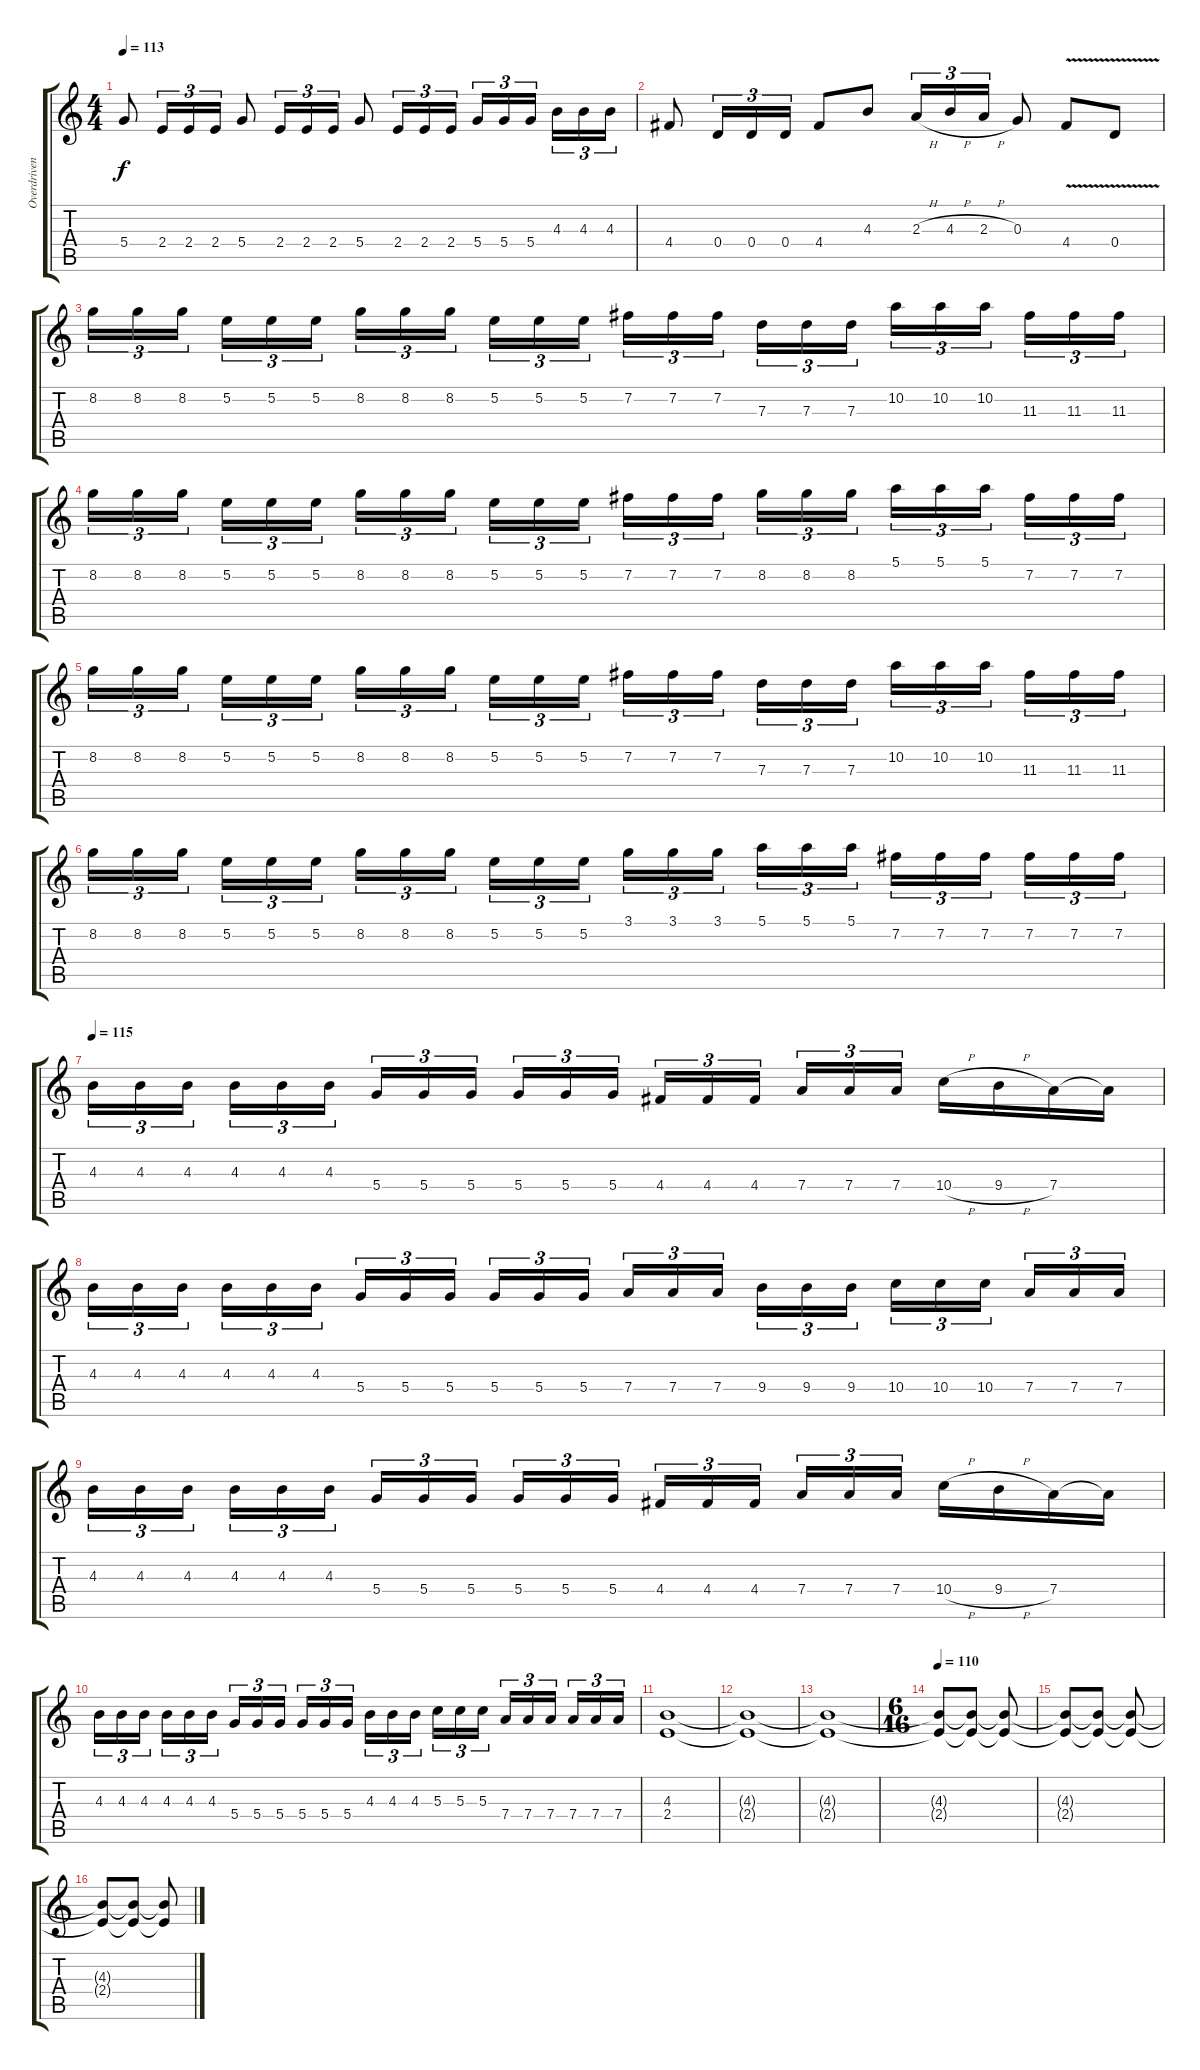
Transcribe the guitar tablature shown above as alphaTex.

\track ("Overdriven Guitar 2" "Overdriven") {instrument overdrivenguitar}
\staff {score tabs}
\tuning (E4 B3 G3 D3 A2 E2) {hide}
\ts (4 4)
\tempo 113
\clef g2
\ks c
5.4.8{dy f} 2.4.16{tu (3 2)} 2.4.16{tu (3 2)} 2.4.16{tu (3 2)} 5.4.8 2.4.16{tu (3 2)} 2.4.16{tu (3 2)} 2.4.16{tu (3 2)} 5.4.8 2.4.16{tu (3 2)} 2.4.16{tu (3 2)} 2.4.16{tu (3 2)} 5.4.16{tu (3 2)} 5.4.16{tu (3 2)} 5.4.16{tu (3 2)} 4.3.16{tu (3 2)} 4.3.16{tu (3 2)} 4.3.16{tu (3 2)} |
4.4.8 0.4.16{tu (3 2)} 0.4.16{tu (3 2)} 0.4.16{tu (3 2)} 4.4.8 4.3.8 2.3{h}.16{tu (3 2)} 4.3{h}.16{tu (3 2)} 2.3{h}.16{tu (3 2)} 0.3.8 4.4{v}.8 0.4{v}.8 |
8.2.16{tu (3 2)} 8.2.16{tu (3 2)} 8.2.16{tu (3 2)} 5.2.16{tu (3 2)} 5.2.16{tu (3 2)} 5.2.16{tu (3 2)} 8.2.16{tu (3 2)} 8.2.16{tu (3 2)} 8.2.16{tu (3 2)} 5.2.16{tu (3 2)} 5.2.16{tu (3 2)} 5.2.16{tu (3 2)} 7.2.16{tu (3 2)} 7.2.16{tu (3 2)} 7.2.16{tu (3 2)} 7.3.16{tu (3 2)} 7.3.16{tu (3 2)} 7.3.16{tu (3 2)} 10.2.16{tu (3 2)} 10.2.16{tu (3 2)} 10.2.16{tu (3 2)} 11.3.16{tu (3 2)} 11.3.16{tu (3 2)} 11.3.16{tu (3 2)} |
8.2.16{tu (3 2)} 8.2.16{tu (3 2)} 8.2.16{tu (3 2)} 5.2.16{tu (3 2)} 5.2.16{tu (3 2)} 5.2.16{tu (3 2)} 8.2.16{tu (3 2)} 8.2.16{tu (3 2)} 8.2.16{tu (3 2)} 5.2.16{tu (3 2)} 5.2.16{tu (3 2)} 5.2.16{tu (3 2)} 7.2.16{tu (3 2)} 7.2.16{tu (3 2)} 7.2.16{tu (3 2)} 8.2.16{tu (3 2)} 8.2.16{tu (3 2)} 8.2.16{tu (3 2)} 5.1.16{tu (3 2)} 5.1.16{tu (3 2)} 5.1.16{tu (3 2)} 7.2.16{tu (3 2)} 7.2.16{tu (3 2)} 7.2.16{tu (3 2)} |
8.2.16{tu (3 2)} 8.2.16{tu (3 2)} 8.2.16{tu (3 2)} 5.2.16{tu (3 2)} 5.2.16{tu (3 2)} 5.2.16{tu (3 2)} 8.2.16{tu (3 2)} 8.2.16{tu (3 2)} 8.2.16{tu (3 2)} 5.2.16{tu (3 2)} 5.2.16{tu (3 2)} 5.2.16{tu (3 2)} 7.2.16{tu (3 2)} 7.2.16{tu (3 2)} 7.2.16{tu (3 2)} 7.3.16{tu (3 2)} 7.3.16{tu (3 2)} 7.3.16{tu (3 2)} 10.2.16{tu (3 2)} 10.2.16{tu (3 2)} 10.2.16{tu (3 2)} 11.3.16{tu (3 2)} 11.3.16{tu (3 2)} 11.3.16{tu (3 2)} |
8.2.16{tu (3 2)} 8.2.16{tu (3 2)} 8.2.16{tu (3 2)} 5.2.16{tu (3 2)} 5.2.16{tu (3 2)} 5.2.16{tu (3 2)} 8.2.16{tu (3 2)} 8.2.16{tu (3 2)} 8.2.16{tu (3 2)} 5.2.16{tu (3 2)} 5.2.16{tu (3 2)} 5.2.16{tu (3 2)} 3.1.16{tu (3 2)} 3.1.16{tu (3 2)} 3.1.16{tu (3 2)} 5.1.16{tu (3 2)} 5.1.16{tu (3 2)} 5.1.16{tu (3 2)} 7.2.16{tu (3 2)} 7.2.16{tu (3 2)} 7.2.16{tu (3 2)} 7.2.16{tu (3 2)} 7.2.16{tu (3 2)} 7.2.16{tu (3 2)} |
\tempo 115
4.3.16{tu (3 2)} 4.3.16{tu (3 2)} 4.3.16{tu (3 2)} 4.3.16{tu (3 2)} 4.3.16{tu (3 2)} 4.3.16{tu (3 2)} 5.4.16{tu (3 2)} 5.4.16{tu (3 2)} 5.4.16{tu (3 2)} 5.4.16{tu (3 2)} 5.4.16{tu (3 2)} 5.4.16{tu (3 2)} 4.4.16{tu (3 2)} 4.4.16{tu (3 2)} 4.4.16{tu (3 2)} 7.4.16{tu (3 2)} 7.4.16{tu (3 2)} 7.4.16{tu (3 2)} 10.4{h}.16 9.4{h}.16 7.4.16 7.4{t}.16 |
4.3.16{tu (3 2)} 4.3.16{tu (3 2)} 4.3.16{tu (3 2)} 4.3.16{tu (3 2)} 4.3.16{tu (3 2)} 4.3.16{tu (3 2)} 5.4.16{tu (3 2)} 5.4.16{tu (3 2)} 5.4.16{tu (3 2)} 5.4.16{tu (3 2)} 5.4.16{tu (3 2)} 5.4.16{tu (3 2)} 7.4.16{tu (3 2)} 7.4.16{tu (3 2)} 7.4.16{tu (3 2)} 9.4.16{tu (3 2)} 9.4.16{tu (3 2)} 9.4.16{tu (3 2)} 10.4.16{tu (3 2)} 10.4.16{tu (3 2)} 10.4.16{tu (3 2)} 7.4.16{tu (3 2)} 7.4.16{tu (3 2)} 7.4.16{tu (3 2)} |
4.3.16{tu (3 2)} 4.3.16{tu (3 2)} 4.3.16{tu (3 2)} 4.3.16{tu (3 2)} 4.3.16{tu (3 2)} 4.3.16{tu (3 2)} 5.4.16{tu (3 2)} 5.4.16{tu (3 2)} 5.4.16{tu (3 2)} 5.4.16{tu (3 2)} 5.4.16{tu (3 2)} 5.4.16{tu (3 2)} 4.4.16{tu (3 2)} 4.4.16{tu (3 2)} 4.4.16{tu (3 2)} 7.4.16{tu (3 2)} 7.4.16{tu (3 2)} 7.4.16{tu (3 2)} 10.4{h}.16 9.4{h}.16 7.4.16 7.4{t}.16 |
4.3.16{tu (3 2)} 4.3.16{tu (3 2)} 4.3.16{tu (3 2)} 4.3.16{tu (3 2)} 4.3.16{tu (3 2)} 4.3.16{tu (3 2)} 5.4.16{tu (3 2)} 5.4.16{tu (3 2)} 5.4.16{tu (3 2)} 5.4.16{tu (3 2)} 5.4.16{tu (3 2)} 5.4.16{tu (3 2)} 4.3.16{tu (3 2)} 4.3.16{tu (3 2)} 4.3.16{tu (3 2)} 5.3.16{tu (3 2)} 5.3.16{tu (3 2)} 5.3.16{tu (3 2)} 7.4.16{tu (3 2)} 7.4.16{tu (3 2)} 7.4.16{tu (3 2)} 7.4.16{tu (3 2)} 7.4.16{tu (3 2)} 7.4.16{tu (3 2)} |
(4.3 2.4).1 |
(4.3{t} 2.4{t}).1 |
(4.3{t} 2.4{t}).1 |
\ts (6 16)
\tempo 110
(4.3{t} 2.4{t}).8 (4.3{t} 2.4{t}).8 (4.3{t} 2.4{t}).8 |
(4.3{t} 2.4{t}).8 (4.3{t} 2.4{t}).8 (4.3{t} 2.4{t}).8 |
(4.3{t} 2.4{t}).8 (4.3{t} 2.4{t}).8 (4.3{t} 2.4{t}).8
